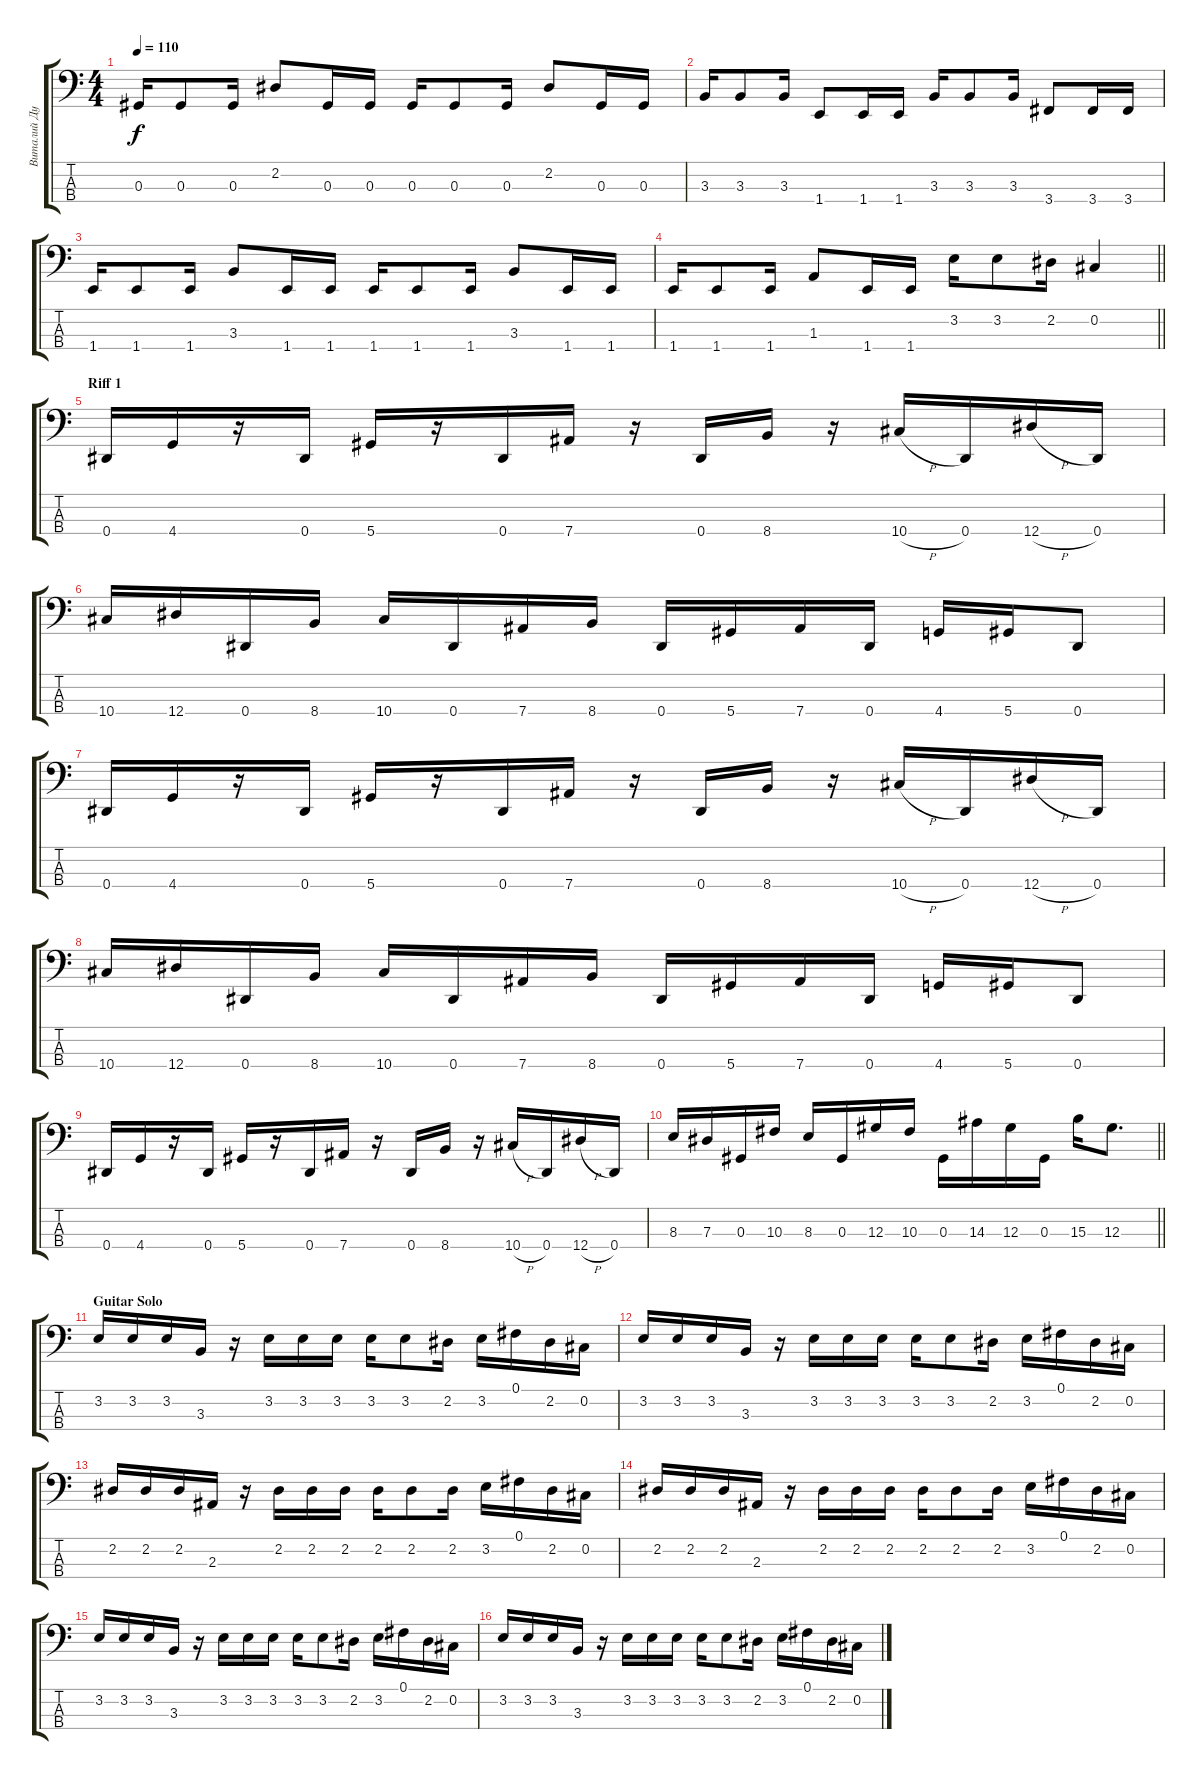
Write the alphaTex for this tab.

\track ("Виталий Дубинин" "Виталий Ду") {instrument electricbassfinger}
\staff {score tabs}
\tuning (Gb2 Db2 Ab1 Eb1) {hide}
\ts (4 4)
\tempo 110
\clef f4
\ks c
0.3.16{dy f} 0.3.8 0.3.16 2.2.8 0.3.16 0.3.16 0.3.16 0.3.8 0.3.16 2.2.8 0.3.16 0.3.16 |
3.3.16 3.3.8 3.3.16 1.4.8 1.4.16 1.4.16 3.3.16 3.3.8 3.3.16 3.4.8 3.4.16 3.4.16 |
1.4.16 1.4.8 1.4.16 3.3.8 1.4.16 1.4.16 1.4.16 1.4.8 1.4.16 3.3.8 1.4.16 1.4.16 |
\barLineRight lightlight
1.4.16 1.4.8 1.4.16 1.3.8 1.4.16 1.4.16 3.2.16 3.2.8 2.2.16 0.2.4 |
\section ("" "Riff 1")
0.4.16 4.4.16 r.16 0.4.16 5.4.16 r.16 0.4.16 7.4.16 r.16 0.4.16 8.4.16 r.16 10.4{h}.16 0.4.16 12.4{h}.16 0.4.16 |
10.4.16 12.4.16 0.4.16 8.4.16 10.4.16 0.4.16 7.4.16 8.4.16 0.4.16 5.4.16 7.4.16 0.4.16 4.4.16 5.4.16 0.4.8 |
0.4.16 4.4.16 r.16 0.4.16 5.4.16 r.16 0.4.16 7.4.16 r.16 0.4.16 8.4.16 r.16 10.4{h}.16 0.4.16 12.4{h}.16 0.4.16 |
10.4.16 12.4.16 0.4.16 8.4.16 10.4.16 0.4.16 7.4.16 8.4.16 0.4.16 5.4.16 7.4.16 0.4.16 4.4.16 5.4.16 0.4.8 |
0.4.16 4.4.16 r.16 0.4.16 5.4.16 r.16 0.4.16 7.4.16 r.16 0.4.16 8.4.16 r.16 10.4{h}.16 0.4.16 12.4{h}.16 0.4.16 |
\barLineRight lightlight
8.3.16 7.3.16 0.3.16 10.3.16 8.3.16 0.3.16 12.3.16 10.3.16 0.3.16 14.3.16 12.3.16 0.3.16 15.3.16 12.3.8{d} |
\section ("" "Guitar Solo")
3.2.16 3.2.16 3.2.16 3.3.16 r.16 3.2.16 3.2.16 3.2.16 3.2.16 3.2.8 2.2.16 3.2.16 0.1.16 2.2.16 0.2.16 |
3.2.16 3.2.16 3.2.16 3.3.16 r.16 3.2.16 3.2.16 3.2.16 3.2.16 3.2.8 2.2.16 3.2.16 0.1.16 2.2.16 0.2.16 |
2.2.16 2.2.16 2.2.16 2.3.16 r.16 2.2.16 2.2.16 2.2.16 2.2.16 2.2.8 2.2.16 3.2.16 0.1.16 2.2.16 0.2.16 |
2.2.16 2.2.16 2.2.16 2.3.16 r.16 2.2.16 2.2.16 2.2.16 2.2.16 2.2.8 2.2.16 3.2.16 0.1.16 2.2.16 0.2.16 |
3.2.16 3.2.16 3.2.16 3.3.16 r.16 3.2.16 3.2.16 3.2.16 3.2.16 3.2.8 2.2.16 3.2.16 0.1.16 2.2.16 0.2.16 |
3.2.16 3.2.16 3.2.16 3.3.16 r.16 3.2.16 3.2.16 3.2.16 3.2.16 3.2.8 2.2.16 3.2.16 0.1.16 2.2.16 0.2.16
